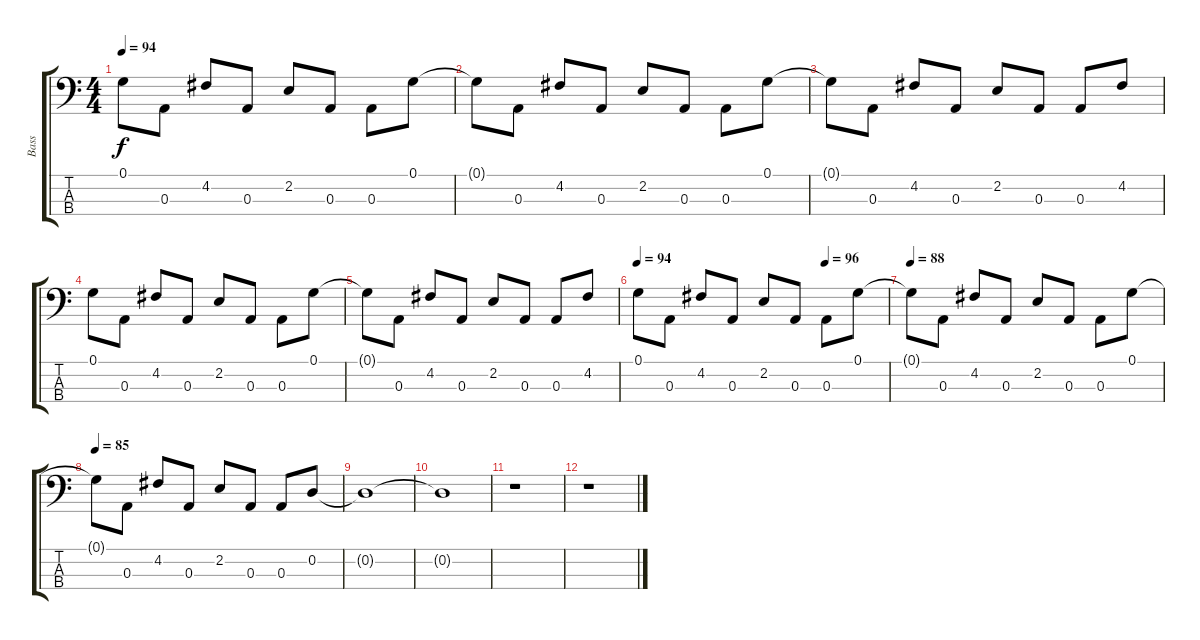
\track ("Bass" "Bass") {instrument electricbassfinger}
\staff {score tabs}
\tuning (G2 D2 A1 E1) {hide}
\ts (4 4)
\tempo 94
\clef f4
\ks c
0.1{t}.8{dy f} 0.3.8 4.2.8 0.3.8 2.2.8 0.3.8 0.3.8 0.1.8 |
0.1{t}.8 0.3.8 4.2.8 0.3.8 2.2.8 0.3.8 0.3.8 0.1.8 |
0.1{t}.8 0.3.8 4.2.8 0.3.8 2.2.8 0.3.8 0.3.8 4.2.8 |
0.1.8 0.3.8 4.2.8 0.3.8 2.2.8 0.3.8 0.3.8 0.1.8 |
0.1{t}.8 0.3.8 4.2.8 0.3.8 2.2.8 0.3.8 0.3.8 4.2.8 |
\tempo 94
\tempo (96 0.75)
0.1.8 0.3.8 4.2.8 0.3.8 2.2.8 0.3.8 0.3.8 0.1.8 |
\tempo 88
0.1{t}.8 0.3.8 4.2.8 0.3.8 2.2.8 0.3.8 0.3.8 0.1.8 |
\tempo 85
0.1{t}.8 0.3.8 4.2.8 0.3.8 2.2.8 0.3.8 0.3.8 0.2.8 |
0.2{t}.1 |
0.2{t}.1 |
r.1 |
r.1
